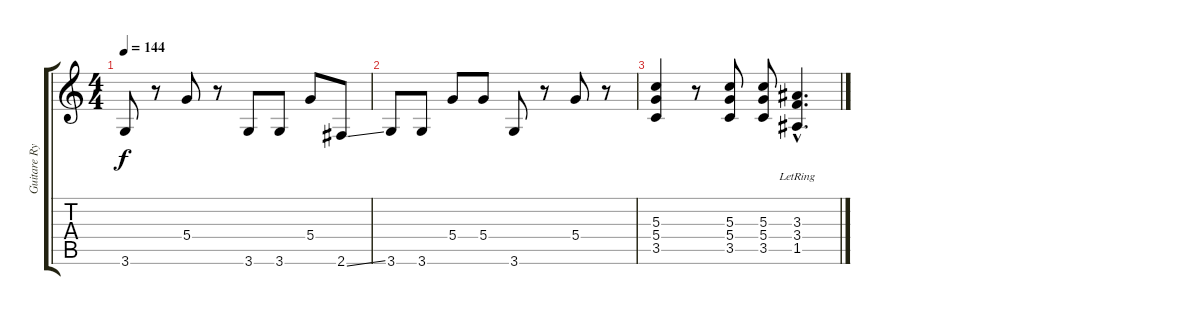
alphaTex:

\track ("Guitare Rythmique" "Guitare Ry") {instrument distortionguitar}
\staff {score tabs}
\tuning (E4 B3 G3 D3 A2 E2) {hide}
\ts (4 4)
\tempo 144
\clef g2
\ks c
3.6.8{dy f} r.8 5.4.8 r.8 3.6.8 3.6.8 5.4.8 2.6{ss}.8 |
3.6.8 3.6.8 5.4.8 5.4.8 3.6.8 r.8 5.4.8 r.8 |
(5.3 5.4 3.5).4 r.8 (5.3 5.4 3.5).8 (5.3 5.4 3.5).8 (3.3{hac lr} 3.4{hac lr} 1.5{hac lr}).4{d}
